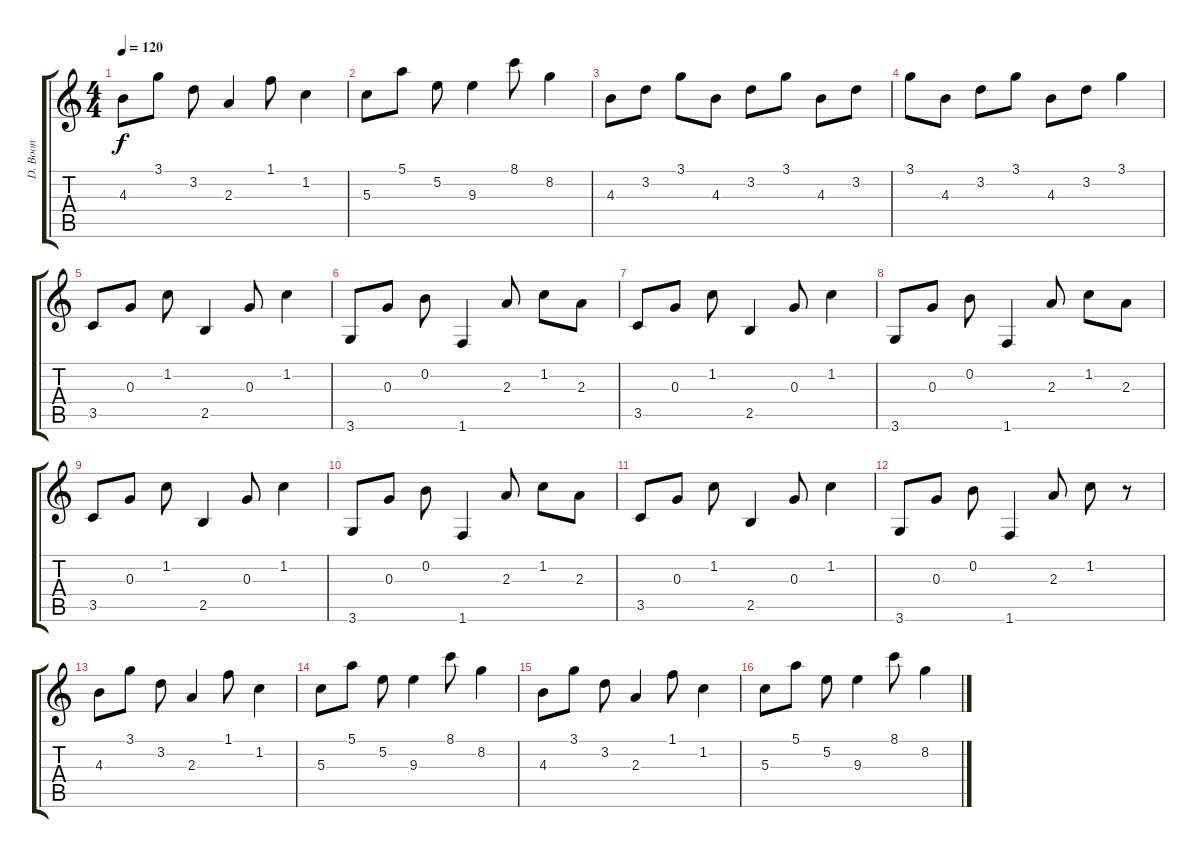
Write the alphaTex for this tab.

\track ("D. Boon" "D. Boon") {instrument acousticguitarsteel}
\staff {score tabs}
\tuning (E4 B3 G3 D3 A2 E2) {hide}
\ts (4 4)
\tempo 120
\clef g2
\ks c
4.3.8{dy f} 3.1.8 3.2.8 2.3.4 1.1.8 1.2.4 |
5.3.8 5.1.8 5.2.8 9.3.4 8.1.8 8.2.4 |
4.3.8 3.2.8 3.1.8 4.3.8 3.2.8 3.1.8 4.3.8 3.2.8 |
3.1.8 4.3.8 3.2.8 3.1.8 4.3.8 3.2.8 3.1.4 |
3.5.8 0.3.8 1.2.8 2.5.4 0.3.8 1.2.4 |
3.6.8 0.3.8 0.2.8 1.6.4 2.3.8 1.2.8 2.3.8 |
3.5.8 0.3.8 1.2.8 2.5.4 0.3.8 1.2.4 |
3.6.8 0.3.8 0.2.8 1.6.4 2.3.8 1.2.8 2.3.8 |
3.5.8 0.3.8 1.2.8 2.5.4 0.3.8 1.2.4 |
3.6.8 0.3.8 0.2.8 1.6.4 2.3.8 1.2.8 2.3.8 |
3.5.8 0.3.8 1.2.8 2.5.4 0.3.8 1.2.4 |
3.6.8 0.3.8 0.2.8 1.6.4 2.3.8 1.2.8 r.8 |
4.3.8 3.1.8 3.2.8 2.3.4 1.1.8 1.2.4 |
5.3.8 5.1.8 5.2.8 9.3.4 8.1.8 8.2.4 |
4.3.8 3.1.8 3.2.8 2.3.4 1.1.8 1.2.4 |
5.3.8 5.1.8 5.2.8 9.3.4 8.1.8 8.2.4
